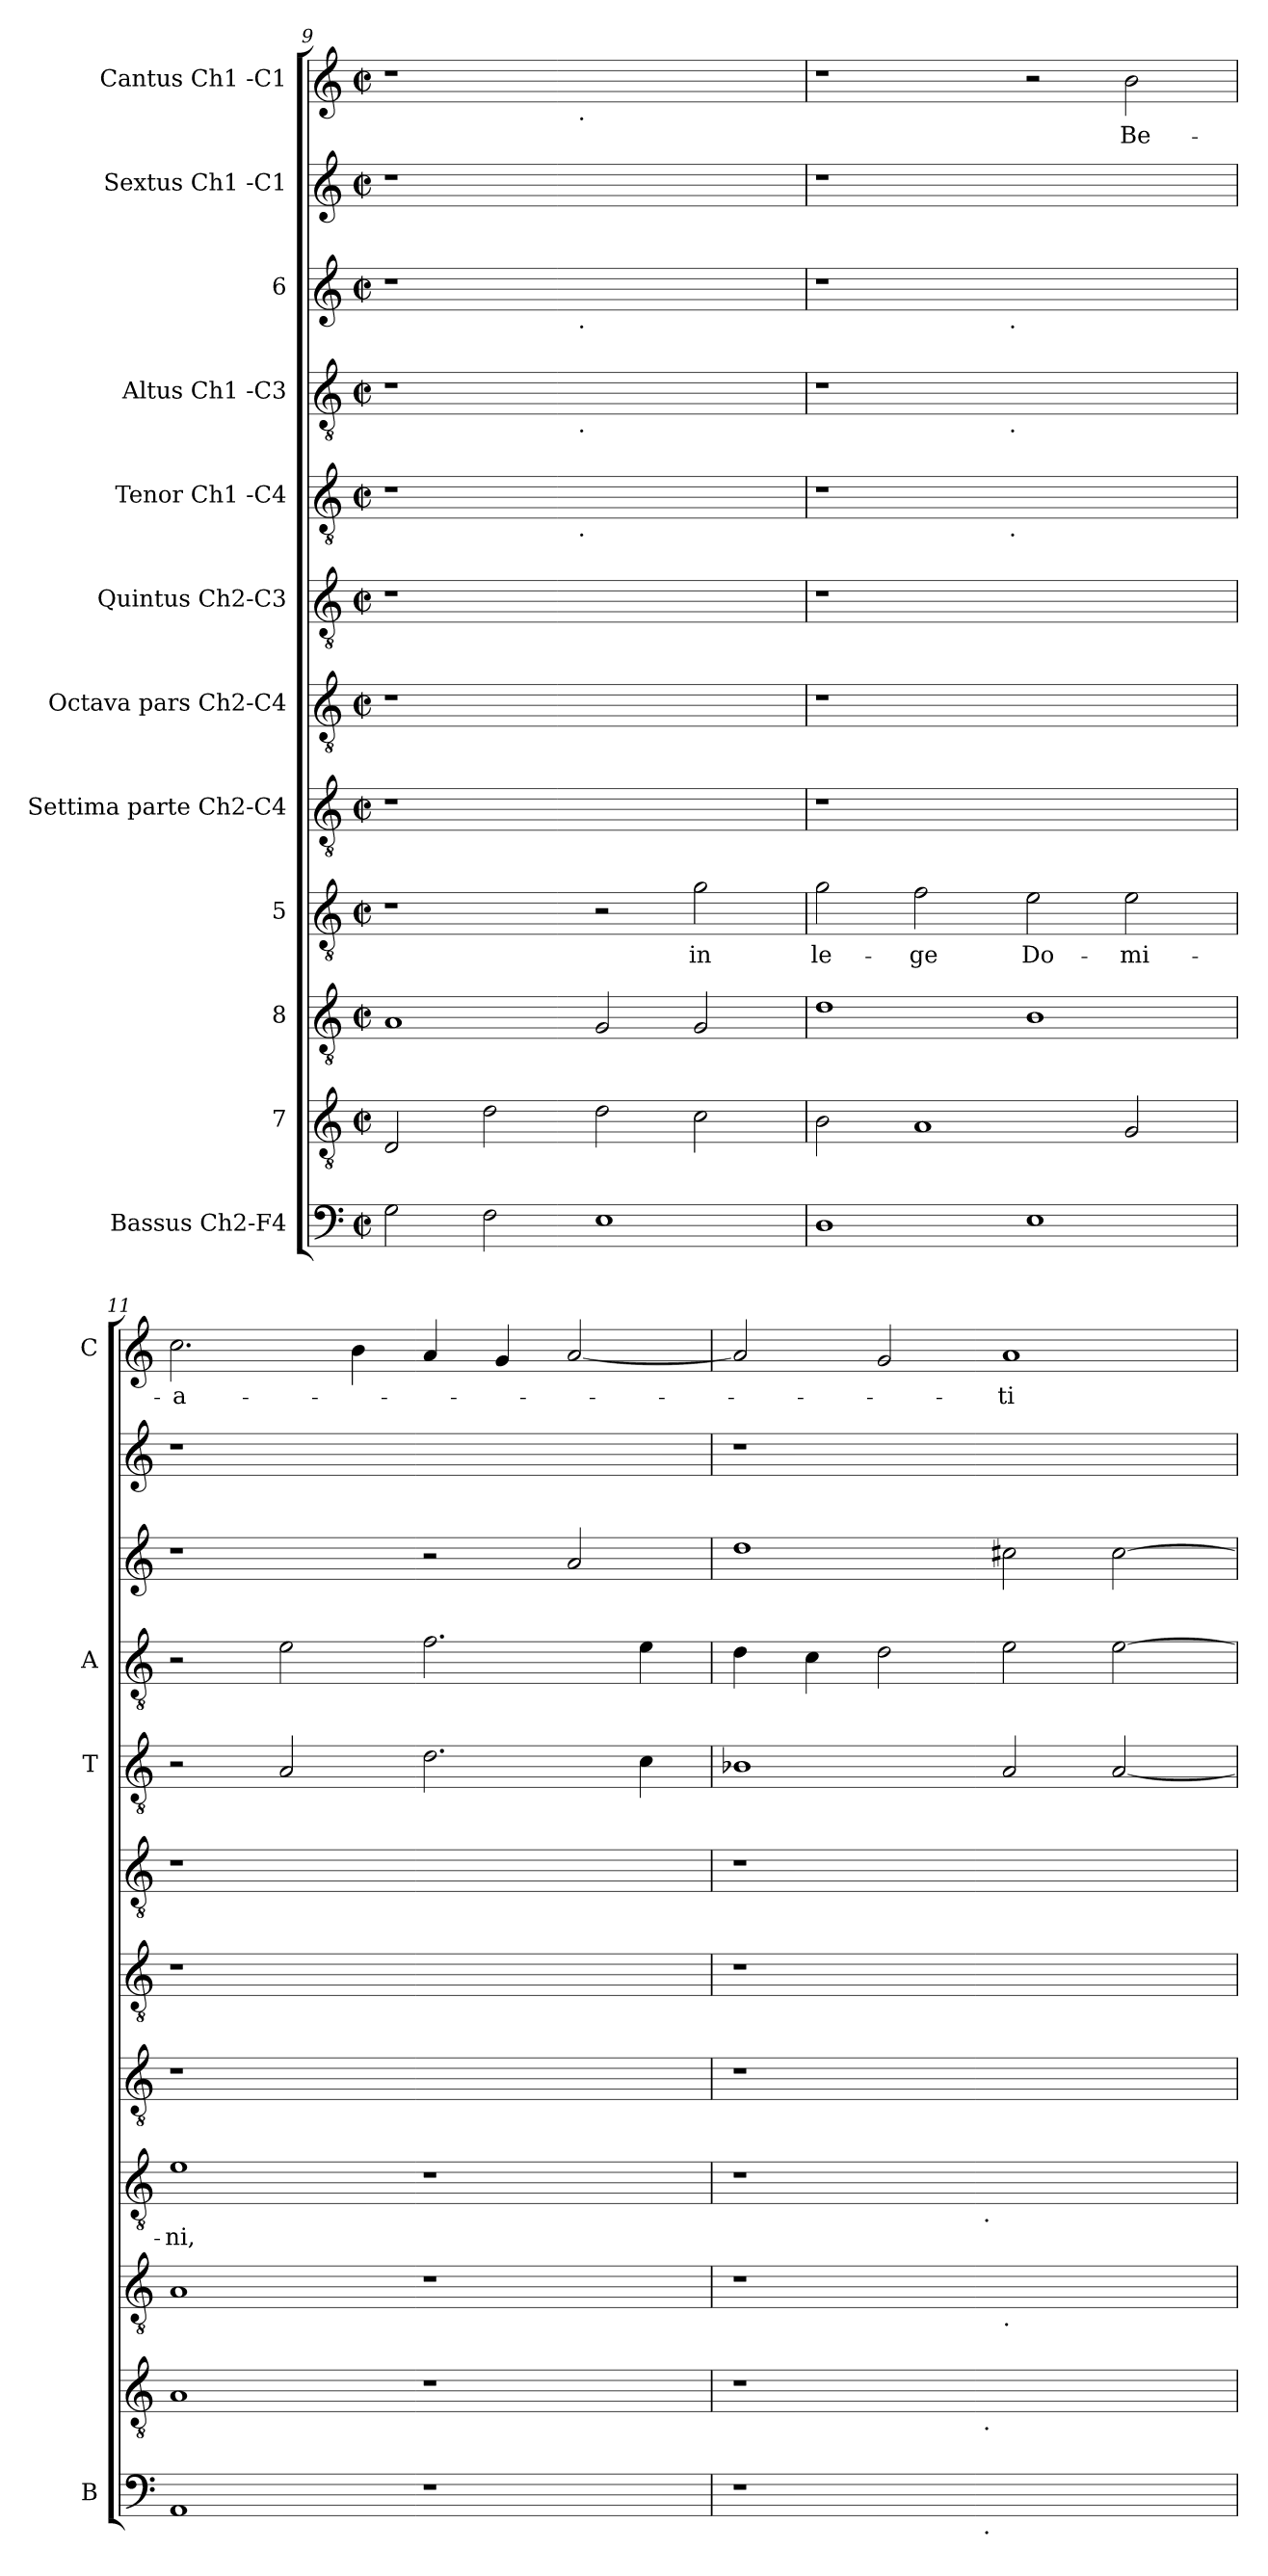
**kern	**kern	**kern	**kern	**text	**kern	**kern	**kern	**kern	**kern	**kern	**kern	**kern	**text
*part12	*part11	*part10	*part9	*part9	*part8	*part7	*part6	*part5	*part4	*part3	*part2	*part1	*part1
*staff12	*staff11	*staff10	*staff9	*staff9	*staff8	*staff7	*staff6	*staff5	*staff4	*staff3	*staff2	*staff1	*staff1
*I"Bassus Ch2-F4	*I"7	*I"8	*I"5	*	*I"Settima parte Ch2-C4	*I"Octava pars Ch2-C4	*I"Quintus Ch2-C3	*I"Tenor Ch1 -C4	*I"Altus Ch1 -C3	*I"6	*I"Sextus Ch1 -C1	*I"Cantus Ch1 -C1	*
*I'B	*	*	*	*	*	*	*	*I'T	*I'A	*	*	*I'C	*
*clefF4	*clefGv2	*clefGv2	*clefGv2	*	*clefGv2	*clefGv2	*clefGv2	*clefGv2	*clefGv2	*clefG2	*clefG2	*clefG2	*
*ITrd7c12	*	*	*	*	*	*	*	*	*	*	*	*	*
*k[]	*k[]	*k[]	*k[]	*	*k[]	*k[]	*k[]	*k[]	*k[]	*k[]	*k[]	*k[]	*
*C:	*C:	*C:	*C:	*	*C:	*C:	*C:	*C:	*C:	*C:	*C:	*C:	*
*M2/2	*M2/2	*M2/2	*M2/2	*	*M2/2	*M2/2	*M2/2	*M2/2	*M2/2	*M2/2	*M2/2	*M2/2	*
*met(c|)	*met(c|)	*met(c|)	*met(c|)	*	*met(c|)	*met(c|)	*met(c|)	*met(c|)	*met(c|)	*met(c|)	*met(c|)	*met(c|)	*
=9	=9	=9	=9	=9	=9	=9	=9	=9	=9	=9	=9	=9	=9
*	*	*	*	*	*	*	*	*^	*^	*^	*	*^	*
2GG\	2D/	1A	1r	.	1r	1r	1r	1r	2ryy	1r	2ryy	1r	2ryy	1r	1r	2ryy	.
2FF\	2d\	.	.	.	.	.	.	.	4...ryy	.	4...ryy	.	4...ryy	.	.	4...ryy	.
!	!	!	!	!	!	!	!	!	!	!	!	!	!	!	!	!LO:TX:b:t=.	!
!	!	!	!	!	!	!	!	!	!	!	!	!	!LO:TX:b:t=.	!	!	!	!
!	!	!	!	!	!	!	!	!	!	!	!LO:TX:b:t=.	!	!	!	!	!	!
!	!	!	!	!	!	!	!	!	!LO:TX:b:t=.	!	!	!	!	!	!	!	!
.	.	.	.	.	.	.	.	.	1ryy	.	1ryy	.	1ryy	.	.	1ryy	.
1EE	2d\	2G/	2r	.	1ryy	1ryy	1ryy	1ryy	.	1ryy	.	1ryy	.	1ryy	1ryy	.	.
!	!	!	!	!LO:LY:b	!	!	!	!	!	!	!	!	!	!	!	!	!
.	2c\	2G/	2g\	in	.	.	.	.	.	.	.	.	.	.	.	.	.
.	.	.	.	.	.	.	.	.	32ryy	.	32ryy	.	32ryy	.	.	32ryy	.
=10	=10	=10	=10	=10	=10	=10	=10	=10	=10	=10	=10	=10	=10	=10	=10	=10	=10
!	!	!	!	!LO:LY:b	!	!	!	!	!	!	!	!	!	!	!	!	!
*	*	*	*	*	*	*	*	*	*	*	*	*	*	*	*v	*v	*
1DD	2B\	1d	2g\	le-	1r	1r	1r	1r	2ryy	1r	2ryy	1r	2ryy	1r	1r	.
!	!	!	!	!LO:LY:b	!	!	!	!	!	!	!	!	!	!	!	!
.	1A	.	2f\	-ge	.	.	.	.	4...ryy	.	4...ryy	.	4...ryy	.	.	.
!	!	!	!	!	!	!	!	!	!	!	!	!	!LO:TX:b:t=.	!	!	!
!	!	!	!	!	!	!	!	!	!	!	!LO:TX:b:t=.	!	!	!	!	!
!	!	!	!	!	!	!	!	!	!LO:TX:b:t=.	!	!	!	!	!	!	!
.	.	.	.	.	.	.	.	.	1ryy	.	1ryy	.	1ryy	.	.	.
!	!	!	!	!LO:LY:b	!	!	!	!	!	!	!	!	!	!	!	!
1EE	.	1B	2e\	Do-	1ryy	1ryy	1ryy	1ryy	.	1ryy	.	1ryy	.	1ryy	2r	.
!	!	!	!	!LO:LY:b	!	!	!	!	!	!	!	!	!	!	!	!LO:LY:b
.	2G/	.	2e\	-mi-	.	.	.	.	.	.	.	.	.	.	2b\	Be-
.	.	.	.	.	.	.	.	.	32ryy	.	32ryy	.	32ryy	.	.	.
!!LO:PB:g=z
=11	=11	=11	=11	=11	=11	=11	=11	=11	=11	=11	=11	=11	=11	=11	=11	=11
!	!	!	!	!LO:LY:b	!	!	!	!	!	!	!	!	!	!	!	!LO:LY:b
*	*	*	*	*	*	*	*	*v	*v	*	*	*v	*v	*	*	*
*	*	*	*	*	*	*	*	*	*v	*v	*	*	*	*
1AAA	1A	1A	1e	-ni,	1r	1r	1r	2r	2r	1r	1r	2.cc\	-a-
.	.	.	.	.	.	.	.	2A/	2e\	.	.	.	.
.	.	.	.	.	.	.	.	.	.	.	.	4b\	.
1r	1r	1r	1r	.	1ryy	1ryy	1ryy	2.d\	2.f\	2r	1ryy	4a/	.
.	.	.	.	.	.	.	.	.	.	.	.	4g/	.
.	.	.	.	.	.	.	.	.	.	2a/	.	[<2a/	.
.	.	.	.	.	.	.	.	4c\	4e\	.	.	.	.
=12	=12	=12	=12	=12	=12	=12	=12	=12	=12	=12	=12	=12	=12
*^	*^	*	*^	*	*	*	*	*	*	*	*	*	*
1r	2ryy	1r	2ryy	1r	1r	2ryy	.	1r	1r	1r	1B-X	4d\	1dd	1r	2a/]	.
.	.	.	.	.	.	.	.	.	.	.	.	4c\	.	.	.	.
.	4...ryy	.	4...ryy	.	.	4...ryy	.	.	.	.	.	2d\	.	.	2g/	.
!	!	!	!	!	!	!LO:TX:b:t=.	!	!	!	!	!	!	!	!	!	!
!	!	!	!LO:TX:b:t=.	!	!	!	!	!	!	!	!	!	!	!	!	!
!	!LO:TX:b:t=.	!	!	!	!	!	!	!	!	!	!	!	!	!	!	!
.	1ryy	.	1ryy	.	.	1ryy	.	.	.	.	.	.	.	.	.	.
!	!	!	!	!LO:TX:b:t=.	!	!	!	!	!	!	!	!	!	!	!	!
!	!	!	!	!	!	!	!	!	!	!	!	!	!	!	!	!LO:LY:b
1ryy	.	1ryy	.	1ryy	1ryy	.	.	1ryy	1ryy	1ryy	2A/	2e\	2cc#X\	1ryy	1a	-ti
.	.	.	.	.	.	.	.	.	.	.	[<2A/	[>2e\	[>2cc#\	.	.	.
.	32ryy	.	32ryy	.	.	32ryy	.	.	.	.	.	.	.	.	.	.
*v	*v	*	*	*	*v	*v	*	*	*	*	*	*	*	*	*	*
*	*v	*v	*	*	*	*	*	*	*	*	*	*	*	*
=	=	=	=	=	=	=	=	=	=	=	=	=	=
*-	*-	*-	*-	*-	*-	*-	*-	*-	*-	*-	*-	*-	*-
